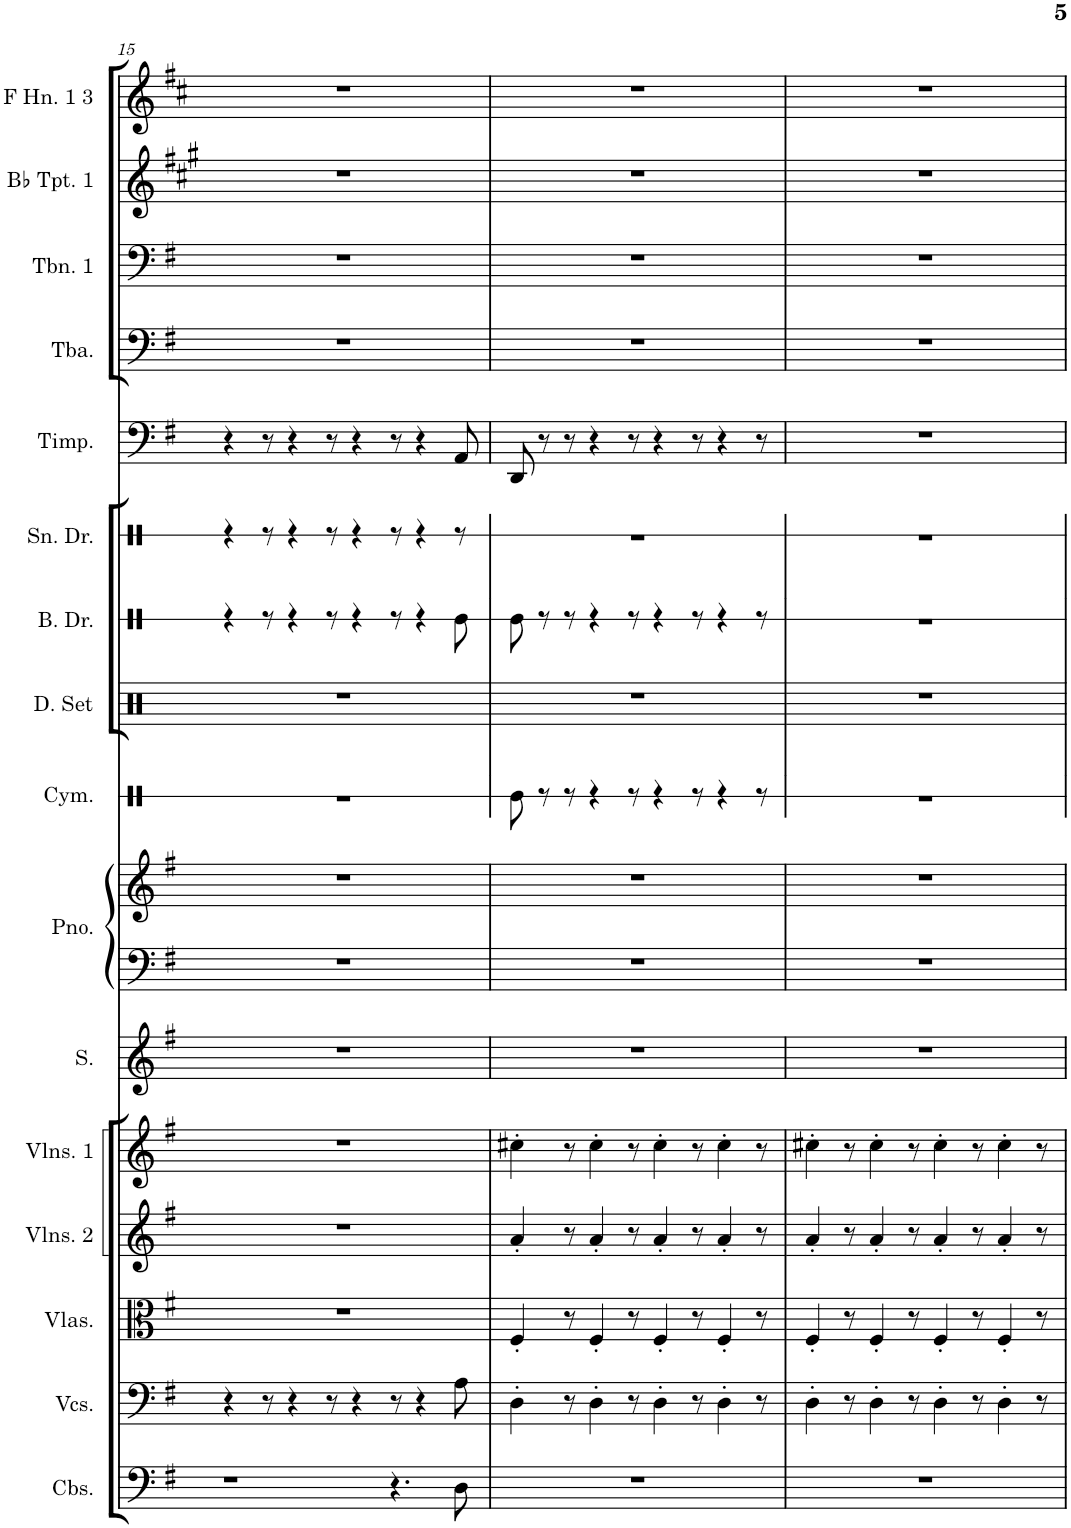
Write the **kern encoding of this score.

**kern	**kern	**kern	**kern	**kern	**kern	**kern	**kern	**kern	**kern	**kern	**kern	**kern	**kern	**kern	**kern	**kern
*part16	*part15	*part14	*part13	*part12	*part11	*part10	*part10	*part9	*part8	*part7	*part6	*part5	*part4	*part3	*part2	*part1
*staff17	*staff16	*staff15	*staff14	*staff13	*staff12	*staff11	*staff10	*staff9	*staff8	*staff7	*staff6	*staff5	*staff4	*staff3	*staff2	*staff1
*I"Contrabasses	*I"Violoncellos	*I"Violas	*I"Violins 2	*I"Violins 1	*I"Soprano	*I"Piano	*	*I"Cymbal	*I"Drumset	*I"Bass Drum	*I"Snare Drum	*I"Timpani	*I"Tuba	*I"Trombone 1	*I"Bb Trumpet 1	*I"F Horn 1 &amp; 3
*I'Cbs.	*I'Vcs.	*I'Vlas.	*I'Vlns. 2	*I'Vlns. 1	*I'S.	*I'Pno.	*	*I'Cym.	*I'D. Set	*I'B. Dr.	*I'Sn. Dr.	*I'Timp.	*I'Tba.	*I'Tbn. 1	*I'Bb Tpt. 1	*I'F Hn. 1 3
!!LO:PB:g=z
*clefF4	*clefF4	*clefC3	*clefG2	*clefG2	*clefG2	*clefF4	*clefG2	*clefX	*clefX	*clefX	*clefX	*clefF4	*clefF4	*clefF4	*clefG2	*clefG2
*Trd7c12	*	*	*	*	*	*	*	*	*	*	*	*	*	*	*Trd1c2	*Trd4c7
*k[f#]	*k[f#]	*k[f#]	*k[f#]	*k[f#]	*k[f#]	*k[f#]	*k[f#]	*k[]	*k[]	*k[]	*k[]	*k[f#]	*k[f#]	*k[f#]	*k[f#c#g#]	*k[f#c#]
*M12/8	*M12/8	*M12/8	*M12/8	*M12/8	*M12/8	*M12/8	*M12/8	*M12/8	*M12/8	*M12/8	*M12/8	*M12/8	*M12/8	*M12/8	*M12/8	*M12/8
=15	=15	=15	=15	=15	=15	=15	=15	=15	=15	=15	=15	=15	=15	=15	=15	=15
1r	4r	1.r	1.r	1.r	1.r	1.r	1.r	1.r	1.r	4r	4r	4r	1.r	1.r	1.r	1.r
.	8r	.	.	.	.	.	.	.	.	8r	8r	8r	.	.	.	.
.	4r	.	.	.	.	.	.	.	.	4r	4r	4r	.	.	.	.
.	8r	.	.	.	.	.	.	.	.	8r	8r	8r	.	.	.	.
.	4r	.	.	.	.	.	.	.	.	4r	4r	4r	.	.	.	.
4.r	8r	.	.	.	.	.	.	.	.	8r	8r	8r	.	.	.	.
.	4r	.	.	.	.	.	.	.	.	4r	4r	4r	.	.	.	.
8D\	8A\	.	.	.	.	.	.	.	.	8Re\	8r	8AA/	.	.	.	.
=16	=16	=16	=16	=16	=16	=16	=16	=16	=16	=16	=16	=16	=16	=16	=16	=16
1.r	4D'\	4F#'/	4a'/	4cc#X'\	1.r	1.r	1.r	8Re\	1.r	8Re\	1.r	8DD/	1.r	1.r	1.r	1.r
.	.	.	.	.	.	.	.	8r	.	8r	.	8r	.	.	.	.
.	8r	8r	8r	8r	.	.	.	8r	.	8r	.	8r	.	.	.	.
.	4D'\	4F#'/	4a'/	4cc#'\	.	.	.	4r	.	4r	.	4r	.	.	.	.
.	8r	8r	8r	8r	.	.	.	8r	.	8r	.	8r	.	.	.	.
.	4D'\	4F#'/	4a'/	4cc#'\	.	.	.	4r	.	4r	.	4r	.	.	.	.
.	8r	8r	8r	8r	.	.	.	8r	.	8r	.	8r	.	.	.	.
.	4D'\	4F#'/	4a'/	4cc#'\	.	.	.	4r	.	4r	.	4r	.	.	.	.
.	8r	8r	8r	8r	.	.	.	8r	.	8r	.	8r	.	.	.	.
=17	=17	=17	=17	=17	=17	=17	=17	=17	=17	=17	=17	=17	=17	=17	=17	=17
1.r	4D'\	4F#'/	4a'/	4cc#X'\	1.r	1.r	1.r	1.r	1.r	1.r	1.r	1.r	1.r	1.r	1.r	1.r
.	8r	8r	8r	8r	.	.	.	.	.	.	.	.	.	.	.	.
.	4D'\	4F#'/	4a'/	4cc#'\	.	.	.	.	.	.	.	.	.	.	.	.
.	8r	8r	8r	8r	.	.	.	.	.	.	.	.	.	.	.	.
.	4D'\	4F#'/	4a'/	4cc#'\	.	.	.	.	.	.	.	.	.	.	.	.
.	8r	8r	8r	8r	.	.	.	.	.	.	.	.	.	.	.	.
.	4D'\	4F#'/	4a'/	4cc#'\	.	.	.	.	.	.	.	.	.	.	.	.
.	8r	8r	8r	8r	.	.	.	.	.	.	.	.	.	.	.	.
=	=	=	=	=	=	=	=	=	=	=	=	=	=	=	=	=
*-	*-	*-	*-	*-	*-	*-	*-	*-	*-	*-	*-	*-	*-	*-	*-	*-
